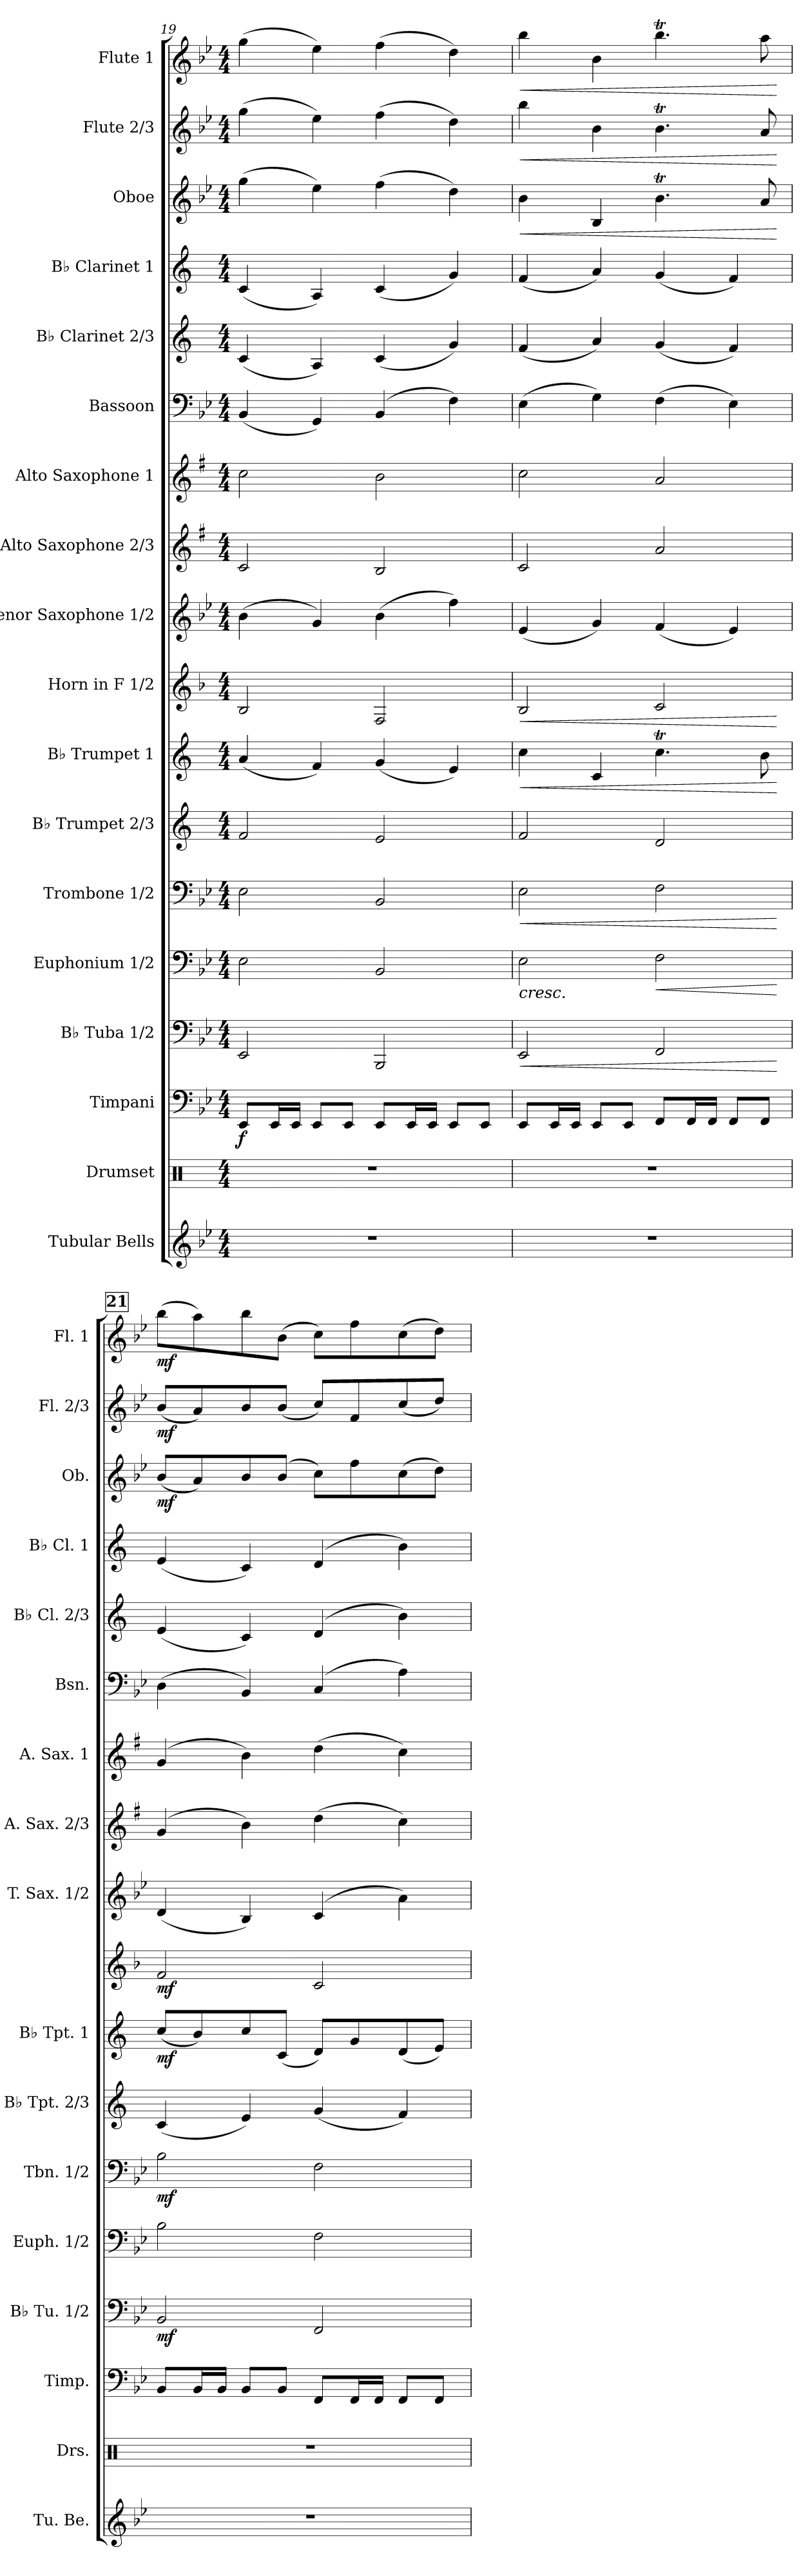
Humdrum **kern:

**kern	**kern	**kern	**dynam	**kern	**dynam	**kern	**dynam	**kern	**dynam	**kern	**kern	**dynam	**kern	**dynam	**kern	**kern	**kern	**kern	**kern	**kern	**kern	**dynam	**kern	**dynam	**kern	**dynam
*part18	*part17	*part16	*part16	*part15	*part15	*part14	*part14	*part13	*part13	*part12	*part11	*part11	*part10	*part10	*part9	*part8	*part7	*part6	*part5	*part4	*part3	*part3	*part2	*part2	*part1	*part1
*staff18	*staff17	*staff16	*staff16	*staff15	*staff15	*staff14	*staff14	*staff13	*staff13	*staff12	*staff11	*staff11	*staff10	*staff10	*staff9	*staff8	*staff7	*staff6	*staff5	*staff4	*staff3	*staff3	*staff2	*staff2	*staff1	*staff1
*I"Tubular Bells	*I"Drumset	*I"Timpani	*	*I"B♭ Tuba 1/2	*	*I"Euphonium 1/2	*	*I"Trombone 1/2	*	*I"B♭ Trumpet 2/3	*I"B♭ Trumpet 1	*	*I"Horn in F 1/2	*	*I"Tenor Saxophone 1/2	*I"Alto Saxophone 2/3	*I"Alto Saxophone 1	*I"Bassoon	*I"B♭ Clarinet 2/3	*I"B♭ Clarinet 1	*I"Oboe	*	*I"Flute 2/3	*	*I"Flute 1	*
*I'Tu. Be.	*I'Drs.	*I'Timp.	*	*I'B♭ Tu. 1/2	*	*I'Euph. 1/2	*	*I'Tbn. 1/2	*	*I'B♭ Tpt. 2/3	*I'B♭ Tpt. 1	*	*	*	*I'T. Sax. 1/2	*I'A. Sax. 2/3	*I'A. Sax. 1	*I'Bsn.	*I'B♭ Cl. 2/3	*I'B♭ Cl. 1	*I'Ob.	*	*I'Fl. 2/3	*	*I'Fl. 1	*
*clefG2	*clefX	*clefF4	*	*clefF4	*	*clefF4	*	*clefF4	*	*clefG2	*clefG2	*	*clefG2	*	*clefG2	*clefG2	*clefG2	*clefF4	*clefG2	*clefG2	*clefG2	*	*clefG2	*	*clefG2	*
*	*	*	*	*	*	*	*	*	*	*ITrd1c2	*ITrd1c2	*	*ITrd4c7	*	*ITrd8c14	*ITrd5c9	*ITrd5c9	*	*ITrd1c2	*ITrd1c2	*	*	*	*	*	*
*k[b-e-]	*k[]	*k[b-e-]	*	*k[b-e-]	*	*k[b-e-]	*	*k[b-e-]	*	*k[b-e-]	*k[b-e-]	*	*k[b-e-]	*	*k[b-e-]	*k[b-e-]	*k[b-e-]	*k[b-e-]	*k[b-e-]	*k[b-e-]	*k[b-e-]	*	*k[b-e-]	*	*k[b-e-]	*
*M4/4	*M4/4	*M4/4	*	*M4/4	*	*M4/4	*	*M4/4	*	*M4/4	*M4/4	*	*M4/4	*	*M4/4	*M4/4	*M4/4	*M4/4	*M4/4	*M4/4	*M4/4	*	*M4/4	*	*M4/4	*
=19	=19	=19	=19	=19	=19	=19	=19	=19	=19	=19	=19	=19	=19	=19	=19	=19	=19	=19	=19	=19	=19	=19	=19	=19	=19	=19
!	!	!	!LO:DY:b	!	!	!	!	!	!	!	!	!	!	!	!	!	!	!	!	!	!	!	!	!	!	!
1r	1r	8EE-/L	f	2EE-/	.	2E-\	.	2E-\	.	2e-/	(4g/	.	2E-/	.	(4B-\	2E-/	2e-\	(4BB-/	(4B-/	(4B-/	(4gg\	.	(4gg\	.	(4gg\	.
.	.	16EE-/L	.	.	.	.	.	.	.	.	.	.	.	.	.	.	.	.	.	.	.	.	.	.	.	.
.	.	16EE-/JJ	.	.	.	.	.	.	.	.	.	.	.	.	.	.	.	.	.	.	.	.	.	.	.	.
.	.	8EE-/L	.	.	.	.	.	.	.	.	4e-/)	.	.	.	4G/)	.	.	4GG/)	4G/)	4G/)	4ee-\)	.	4ee-\)	.	4ee-\)	.
.	.	8EE-/J	.	.	.	.	.	.	.	.	.	.	.	.	.	.	.	.	.	.	.	.	.	.	.	.
.	.	8EE-/L	.	2BBB-/	.	2BB-/	.	2BB-/	.	2d/	(4f/	.	2BB-/	.	(4B-\	2D/	2d\	(4BB-/	(4B-/	(4B-/	(4ff\	.	(4ff\	.	(4ff\	.
.	.	16EE-/L	.	.	.	.	.	.	.	.	.	.	.	.	.	.	.	.	.	.	.	.	.	.	.	.
.	.	16EE-/JJ	.	.	.	.	.	.	.	.	.	.	.	.	.	.	.	.	.	.	.	.	.	.	.	.
.	.	8EE-/L	.	.	.	.	.	.	.	.	4d/)	.	.	.	4f\)	.	.	4F\)	4f/)	4f/)	4dd\)	.	4dd\)	.	4dd\)	.
.	.	8EE-/J	.	.	.	.	.	.	.	.	.	.	.	.	.	.	.	.	.	.	.	.	.	.	.	.
!!LO:PB:g=z
=20	=20	=20	=20	=20	=20	=20	=20	=20	=20	=20	=20	=20	=20	=20	=20	=20	=20	=20	=20	=20	=20	=20	=20	=20	=20	=20
!	!	!	!	!	!LO:HP:b	!	!LO:HP:b	!	!LO:HP:b	!	!	!LO:HP:b	!	!LO:HP:b	!	!	!	!	!	!	!	!LO:HP:b	!	!LO:HP:b	!	!LO:HP:b
1r	1r	8EE-/L	.	2EE-/	<	2E-\	<	2E-\	<	2e-/	4b-\	<	2E-/	<	(4E-/	2E-/	2e-\	(4E-\	(4e-/	(4e-/	4b-\	<	4bb-\	<	4bb-\	<
.	.	16EE-/L	.	.	.	.	.	.	.	.	.	.	.	.	.	.	.	.	.	.	.	.	.	.	.	.
.	.	16EE-/JJ	.	.	.	.	.	.	.	.	.	.	.	.	.	.	.	.	.	.	.	.	.	.	.	.
.	.	8EE-/L	.	.	.	.	.	.	.	.	4B-/	.	.	.	4G/)	.	.	4G\)	4g/)	4g/)	4B-/	.	4b-\	.	4b-\	.
.	.	8EE-/J	.	.	.	.	.	.	.	.	.	.	.	.	.	.	.	.	.	.	.	.	.	.	.	.
!	!	!	!	!	!	!	!LO:HP:b	!	!	!	!	!	!	!	!	!	!	!	!	!	!	!	!	!	!	!
.	.	8FF/L	.	2FF/	.	2F\	<	2F\	.	2c/	4.b-T\	.	2F/	.	(4F/	2c/	2c/	(4F\	(4f/	(4f/	4.b-T\	.	4.b-T\	.	4.bb-T\	.
.	.	16FF/L	.	.	.	.	.	.	.	.	.	.	.	.	.	.	.	.	.	.	.	.	.	.	.	.
.	.	16FF/JJ	.	.	.	.	.	.	.	.	.	.	.	.	.	.	.	.	.	.	.	.	.	.	.	.
.	.	8FF/L	.	.	.	.	.	.	.	.	.	.	.	.	4E-/)	.	.	4E-\)	4e-/)	4e-/)	.	.	.	.	.	.
.	.	8FF/J	.	.	.	.	.	.	.	.	8a\	.	.	.	.	.	.	.	.	.	8a/	.	8a/	.	8aa\	.
.	.	.	.	.	[	.	[ [	.	[	.	.	[	.	[	.	.	.	.	.	.	.	[	.	[	.	[
!!LO:REH:place=s1:a:B:fs=14:t=21
=21	=21	=21	=21	=21	=21	=21	=21	=21	=21	=21	=21	=21	=21	=21	=21	=21	=21	=21	=21	=21	=21	=21	=21	=21	=21	=21
!	!	!	!	!	!LO:DY:b	!	!LO:DY:b	!	!	!	!	!	!	!	!	!	!	!	!	!	!	!	!	!	!	!
!	!	!	!	!	!	!	!LO:DY:n=1:b	!	!LO:DY:b	!	!	!LO:DY:b	!	!LO:DY:b	!	!	!	!	!	!	!	!LO:DY:b	!	!LO:DY:b	!	!LO:DY:b
1r	1r	8BB-/L	.	2BB-/	mf	2B-\	mf mf	2B-\	mf	(4B-/	(8b-/L	mf	2B-/	mf	(4D/	(4B-/	(4B-/	(4D\	(4d/	(4d/	(8b-/L	mf	(8b-/L	mf	(8bb-\L	mf
.	.	16BB-/L	.	.	.	.	.	.	.	.	8a/)	.	.	.	.	.	.	.	.	.	8a/)	.	8a/)	.	8aa\)	.
.	.	16BB-/JJ	.	.	.	.	.	.	.	.	.	.	.	.	.	.	.	.	.	.	.	.	.	.	.	.
.	.	8BB-/L	.	.	.	.	.	.	.	4d/)	8b-/	.	.	.	4BB-/)	4d\)	4d\)	4BB-/)	4B-/)	4B-/)	8b-/	.	8b-/	.	8bb-\	.
.	.	8BB-/J	.	.	.	.	.	.	.	.	(8B-/J	.	.	.	.	.	.	.	.	.	(8b-/J	.	(8b-/J	.	(8b-\J	.
.	.	8FF/L	.	2FF/	.	2F\	.	2F\	.	(4f/	8c/L)	.	2F/	.	(4C/	(4f\	(4f\	(4C/	(4c/	(4c/	8cc\L)	.	8cc/L)	.	8cc\L)	.
.	.	16FF/L	.	.	.	.	.	.	.	.	8f/	.	.	.	.	.	.	.	.	.	8ff\	.	8f/	.	8ff\	.
.	.	16FF/JJ	.	.	.	.	.	.	.	.	.	.	.	.	.	.	.	.	.	.	.	.	.	.	.	.
.	.	8FF/L	.	.	.	.	.	.	.	4e-/)	(8c/	.	.	.	4A\)	4e-\)	4e-\)	4A\)	4a\)	4a\)	(8cc\	.	(8cc/	.	(8cc\	.
.	.	8FF/J	.	.	.	.	.	.	.	.	8d/J)	.	.	.	.	.	.	.	.	.	8dd\J)	.	8dd/J)	.	8dd\J)	.
=	=	=	=	=	=	=	=	=	=	=	=	=	=	=	=	=	=	=	=	=	=	=	=	=	=	=
*-	*-	*-	*-	*-	*-	*-	*-	*-	*-	*-	*-	*-	*-	*-	*-	*-	*-	*-	*-	*-	*-	*-	*-	*-	*-	*-
